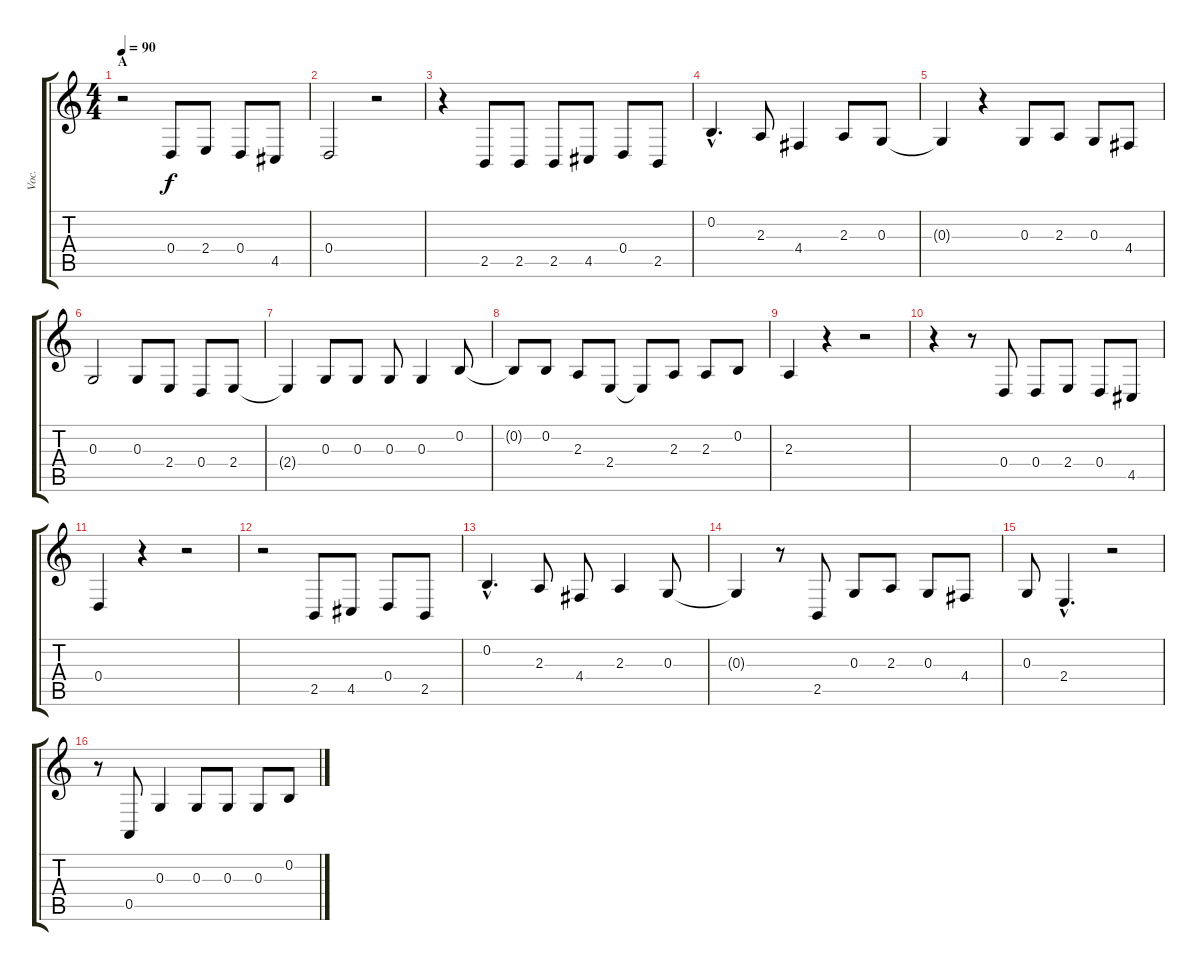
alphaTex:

\track ("Voc." "Voc.") {instrument tenorsax}
\staff {score tabs}
\tuning (E4 B3 G3 D3 A2 E2) {hide}
\ts (4 4)
\section ("" "A")
\tempo 90
\clef g2
\ks c
r.2{dy f instrument tenorsax} 0.4.8 2.4.8 0.4.8 4.5.8 |
0.4.2 r.2 |
r.4 2.5.8 2.5.8 2.5.8 4.5.8 0.4.8 2.5.8 |
0.2{hac}.4{d} 2.3.8 4.4.4 2.3.8 0.3.8 |
0.3{t}.4 r.4 0.3.8 2.3.8 0.3.8 4.4.8 |
0.3.2 0.3.8 2.4.8 0.4.8 2.4.8 |
2.4{t}.4 0.3.8 0.3.8 0.3.8 0.3.4 0.2.8 |
0.2{t}.8 0.2.8 2.3.8 2.4.8 2.4{t}.8 2.3.8 2.3.8 0.2.8 |
2.3.4 r.4 r.2 |
r.4 r.8 0.4.8 0.4.8 2.4.8 0.4.8 4.5.8 |
0.4.4 r.4 r.2 |
r.2 2.5.8 4.5.8 0.4.8 2.5.8 |
0.2{hac}.4{d} 2.3.8 4.4.8 2.3.4 0.3.8 |
0.3{t}.4 r.8 2.5.8 0.3.8 2.3.8 0.3.8 4.4.8 |
0.3.8 2.4{hac}.4{d} r.2 |
r.8 0.5.8 0.3.4 0.3.8 0.3.8 0.3.8 0.2.8
